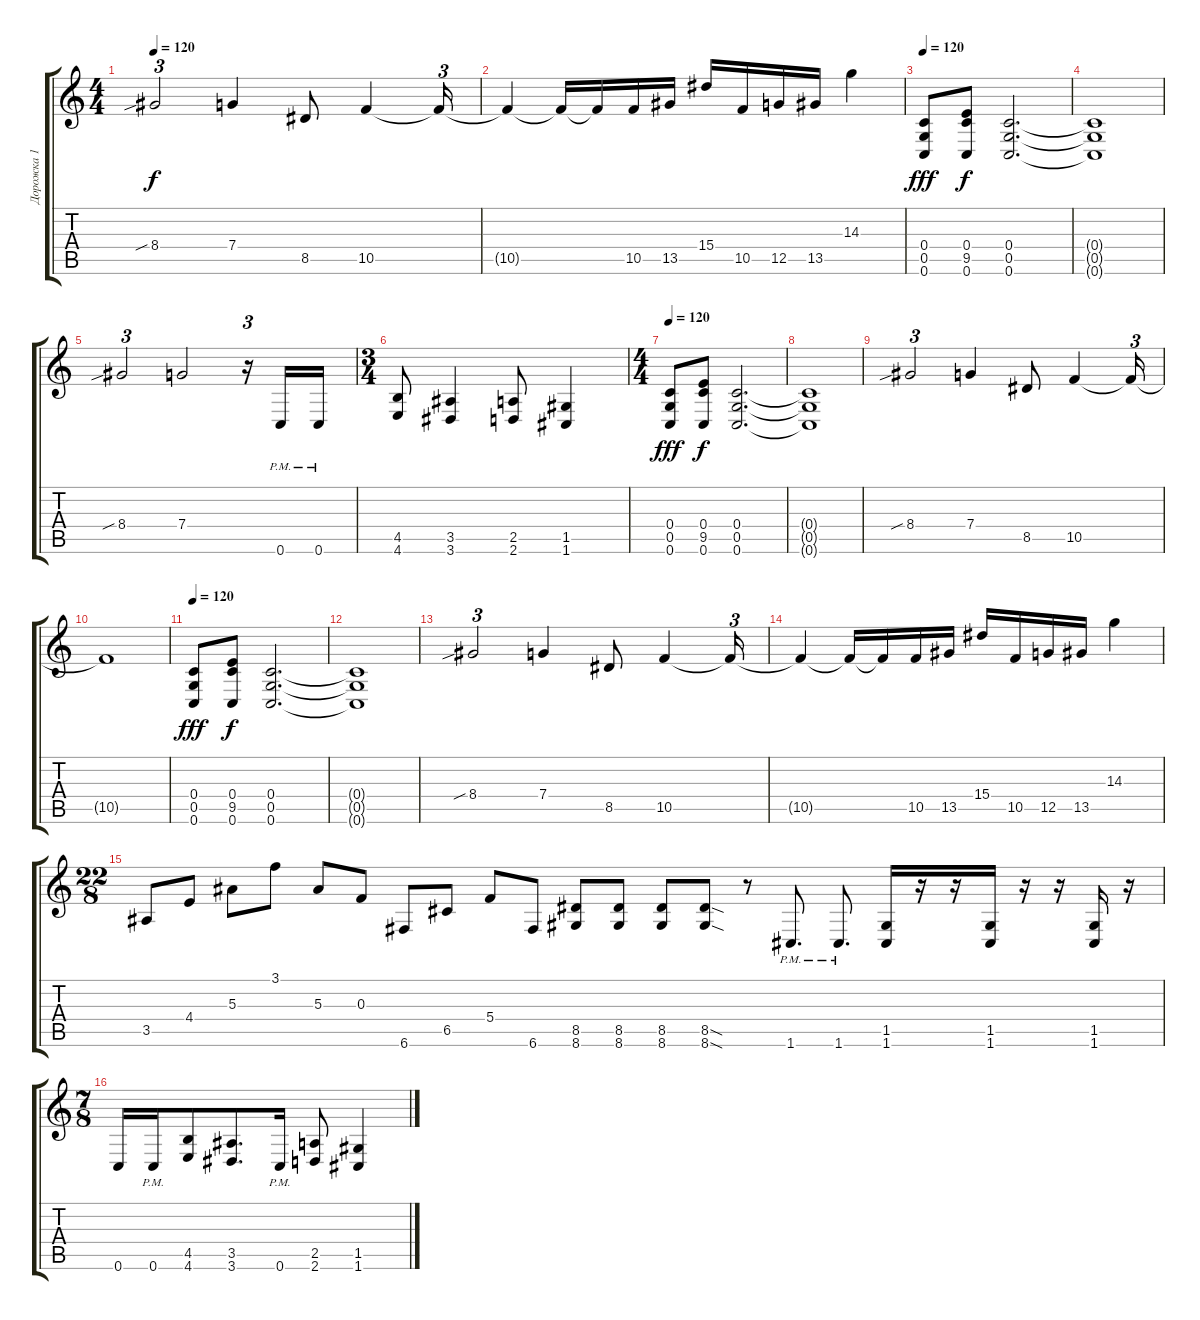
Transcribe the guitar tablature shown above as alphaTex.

\track ("Дорожка 1" "Дорожка 1") {instrument overdrivenguitar}
\staff {score tabs}
\tuning (D4 A3 F3 C3 G2 C2) {hide}
\ts (4 4)
\tempo 120
\clef g2
\ks c
8.4{sib}.2{tu (3 2) dy f} 7.4.4 8.5.8 10.5.4 10.5{t}.16{tu (3 2)} |
10.5{t}.4 10.5{t}.16 10.5{t}.16 10.5.16 13.5.16 15.4.16 10.5.16 12.5.16 13.5.16 14.3.4 |
\tempo 120
(0.4 0.5 0.6).8{dy fff} (0.4 9.5 0.6).8{dy f} (0.4 0.5 0.6).2{d} |
(0.4{t} 0.5{t} 0.6{t}).1 |
8.4{sib}.2{tu (3 2)} 7.4.2 r.16{tu (3 2)} 0.6{pm}.16 0.6{pm}.16 |
\ts (3 4)
(4.5 4.6).8 (3.5 3.6).4 (2.5 2.6).8 (1.5 1.6).4 |
\ts (4 4)
\tempo 120
(0.4 0.5 0.6).8{dy fff} (0.4 9.5 0.6).8{dy f} (0.4 0.5 0.6).2{d} |
(0.4{t} 0.5{t} 0.6{t}).1 |
8.4{sib}.2{tu (3 2)} 7.4.4 8.5.8 10.5.4 10.5{t}.16{tu (3 2)} |
10.5{t}.1 |
\tempo 120
(0.4 0.5 0.6).8{dy fff} (0.4 9.5 0.6).8{dy f} (0.4 0.5 0.6).2{d} |
(0.4{t} 0.5{t} 0.6{t}).1 |
8.4{sib}.2{tu (3 2)} 7.4.4 8.5.8 10.5.4 10.5{t}.16{tu (3 2)} |
10.5{t}.4 10.5{t}.16 10.5{t}.16 10.5.16 13.5.16 15.4.16 10.5.16 12.5.16 13.5.16 14.3.4 |
\ts (22 8)
3.5.8 4.4.8 5.3.8 3.1.8 5.3.8 0.3.8 6.6.8 6.5.8 5.4.8 6.6.8 (8.5 8.6).8 (8.5 8.6).8 (8.5 8.6).8 (8.5{sod} 8.6{sod}).8 r.8 1.6{pm}.8{d} 1.6{pm}.8{d} (1.5 1.6).16 r.16 r.16 (1.5 1.6).16 r.16 r.16 (1.5 1.6).16 r.16 |
\ts (7 8)
0.6.16 0.6{pm}.16 (4.5 4.6).8 (3.5 3.6).8{d} 0.6{pm}.16 (2.5 2.6).8 (1.5 1.6).4
